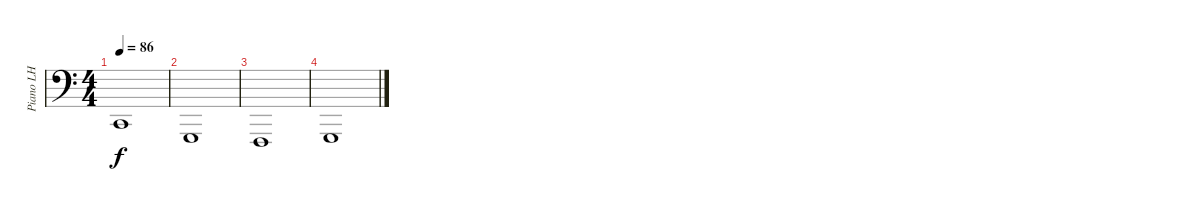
\track ("Piano LH" "Piano LH") {instrument brightacousticpiano}
\staff {score}
\tuning (G2 D2 A1 E1) {hide}
\ts (4 4)
\tempo 86
\clef f4
\ks c
3.3.1{dy f} |
3.4.1 |
1.4.1 |
3.4.1
